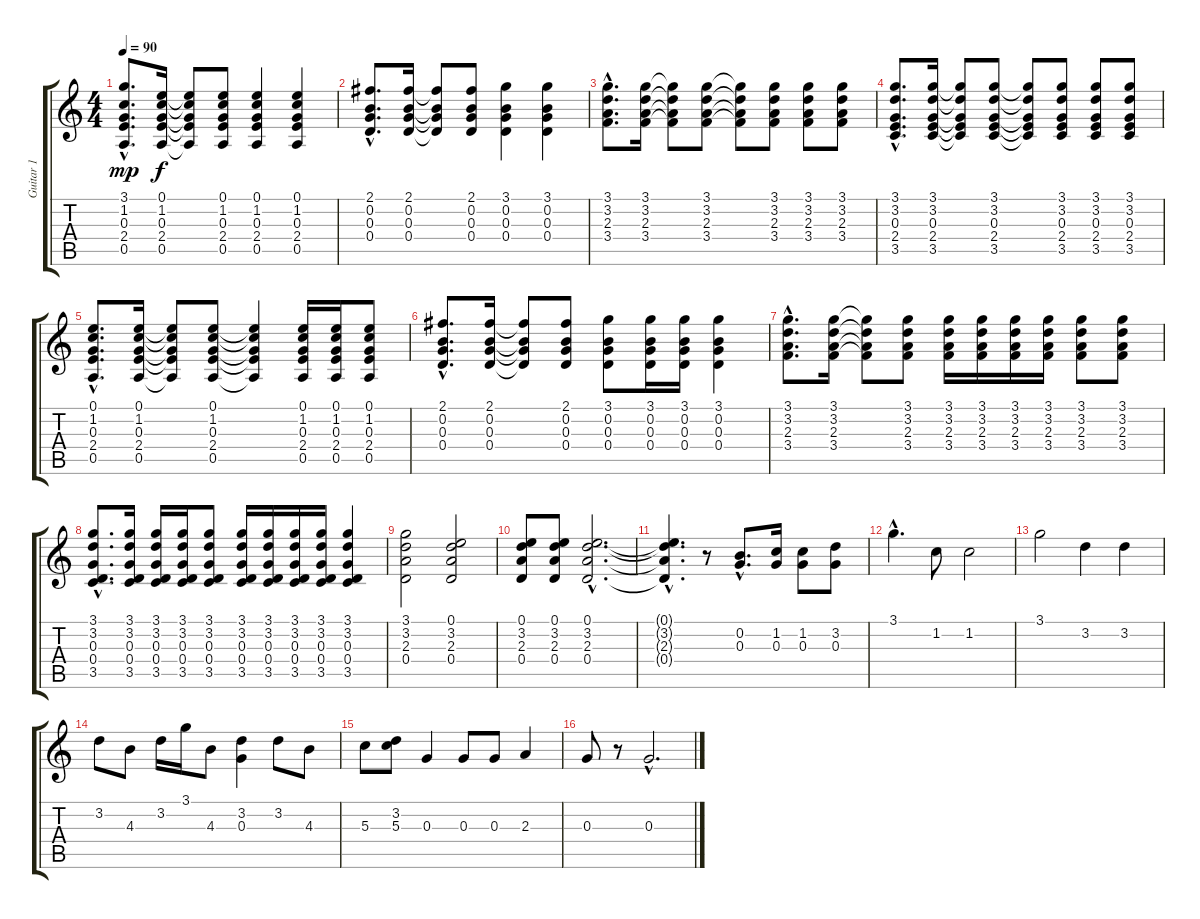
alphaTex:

\track ("Guitar 1" "Guitar 1") {instrument electricguitarjazz}
\staff {score tabs}
\tuning (E4 B3 G3 D3 A2 E2) {hide}
\ts (4 4)
\tempo 90
\clef g2
\ks c
(3.1{hac} 1.2{hac} 0.3{hac} 2.4{hac} 0.5{hac}).8{d dy mp} (0.1 1.2 0.3 2.4 0.5).16{dy f} (0.1{t} 1.2{t} 0.3{t} 2.4{t} 0.5{t}).8 (0.1 1.2 0.3 2.4 0.5).8 (0.1 1.2 0.3 2.4 0.5).4 (0.1 1.2 0.3 2.4 0.5).4 |
(2.1{hac} 0.2{hac} 0.3{hac} 0.4{hac}).8{d} (2.1 0.2 0.3 0.4).16 (2.1{t} 0.2{t} 0.3{t} 0.4{t}).8 (2.1 0.2 0.3 0.4).8 (3.1 0.2 0.3 0.4).4 (3.1 0.2 0.3 0.4).4 |
(3.1{hac} 3.2{hac} 2.3{hac} 3.4{hac}).8{d} (3.1 3.2 2.3 3.4).16 (3.1{t} 3.2{t} 2.3{t} 3.4{t}).8 (3.1 3.2 2.3 3.4).8 (3.1{t} 3.2{t} 2.3{t} 3.4{t}).8 (3.1 3.2 2.3 3.4).8 (3.1 3.2 2.3 3.4).8 (3.1 3.2 2.3 3.4).8 |
(3.1{hac} 3.2{hac} 0.3{hac} 2.4{hac} 3.5{hac}).8{d} (3.1 3.2 0.3 2.4 3.5).16 (3.1{t} 3.2{t} 0.3{t} 2.4{t} 3.5{t}).8 (3.1 3.2 0.3 2.4 3.5).8 (3.1{t} 3.2{t} 0.3{t} 2.4{t} 3.5{t}).8 (3.1 3.2 0.3 2.4 3.5).8 (3.1 3.2 0.3 2.4 3.5).8 (3.1 3.2 0.3 2.4 3.5).8 |
(0.1{hac} 1.2{hac} 0.3{hac} 2.4{hac} 0.5{hac}).8{d} (0.1 1.2 0.3 2.4 0.5).16 (0.1{t} 1.2{t} 0.3{t} 2.4{t} 0.5{t}).8 (0.1 1.2 0.3 2.4 0.5).8 (0.1{t} 1.2{t} 0.3{t} 2.4{t} 0.5{t}).4 (0.1 1.2 0.3 2.4 0.5).16 (0.1 1.2 0.3 2.4 0.5).16 (0.1 1.2 0.3 2.4 0.5).8 |
(2.1{hac} 0.2{hac} 0.3{hac} 0.4{hac}).8{d} (2.1 0.2 0.3 0.4).16 (2.1{t} 0.2{t} 0.3{t} 0.4{t}).8 (2.1 0.2 0.3 0.4).8 (3.1 0.2 0.3 0.4).8 (3.1 0.2 0.3 0.4).16 (3.1 0.2 0.3 0.4).16 (3.1 0.2 0.3 0.4).4 |
(3.1{hac} 3.2{hac} 2.3{hac} 3.4{hac}).8{d} (3.1 3.2 2.3 3.4).16 (3.1{t} 3.2{t} 2.3{t} 3.4{t}).8 (3.1 3.2 2.3 3.4).8 (3.1 3.2 2.3 3.4).16 (3.1 3.2 2.3 3.4).16 (3.1 3.2 2.3 3.4).16 (3.1 3.2 2.3 3.4).16 (3.1 3.2 2.3 3.4).8 (3.1 3.2 2.3 3.4).8 |
(3.1{hac} 3.2{hac} 0.3{hac} 0.4{hac} 3.5{hac}).8{d} (3.1 3.2 0.3 0.4 3.5).16 (3.1 3.2 0.3 0.4 3.5).16 (3.1 3.2 0.3 0.4 3.5).16 (3.1 3.2 0.3 0.4 3.5).8 (3.1 3.2 0.3 0.4 3.5).16 (3.1 3.2 0.3 0.4 3.5).16 (3.1 3.2 0.3 0.4 3.5).16 (3.1 3.2 0.3 0.4 3.5).16 (3.1 3.2 0.3 0.4 3.5).4 |
(3.1 3.2 2.3 0.4).2 (0.1 3.2 2.3 0.4).2 |
(0.1 3.2 2.3 0.4).8 (0.1 3.2 2.3 0.4).8 (0.1{hac} 3.2{hac} 2.3{hac} 0.4{hac}).2{d} |
(0.1{hac t} 3.2{hac t} 2.3{hac t} 0.4{hac t}).4{d} r.8 (0.2{hac} 0.3{hac}).8{d} (1.2 0.3).16 (1.2 0.3).8 (3.2 0.3).8 |
3.1{hac}.4{d} 1.2.8 1.2.2 |
3.1.2 3.2.4 3.2.4 |
3.2.8 4.3.8 3.2.16 3.1.16 4.3.8 (3.2 0.3).4 3.2.8 4.3.8 |
5.3.8 (3.2 5.3).8 0.3.4 0.3.8 0.3.8 2.3.4 |
0.3.8 r.8 0.3{hac}.2{d}
